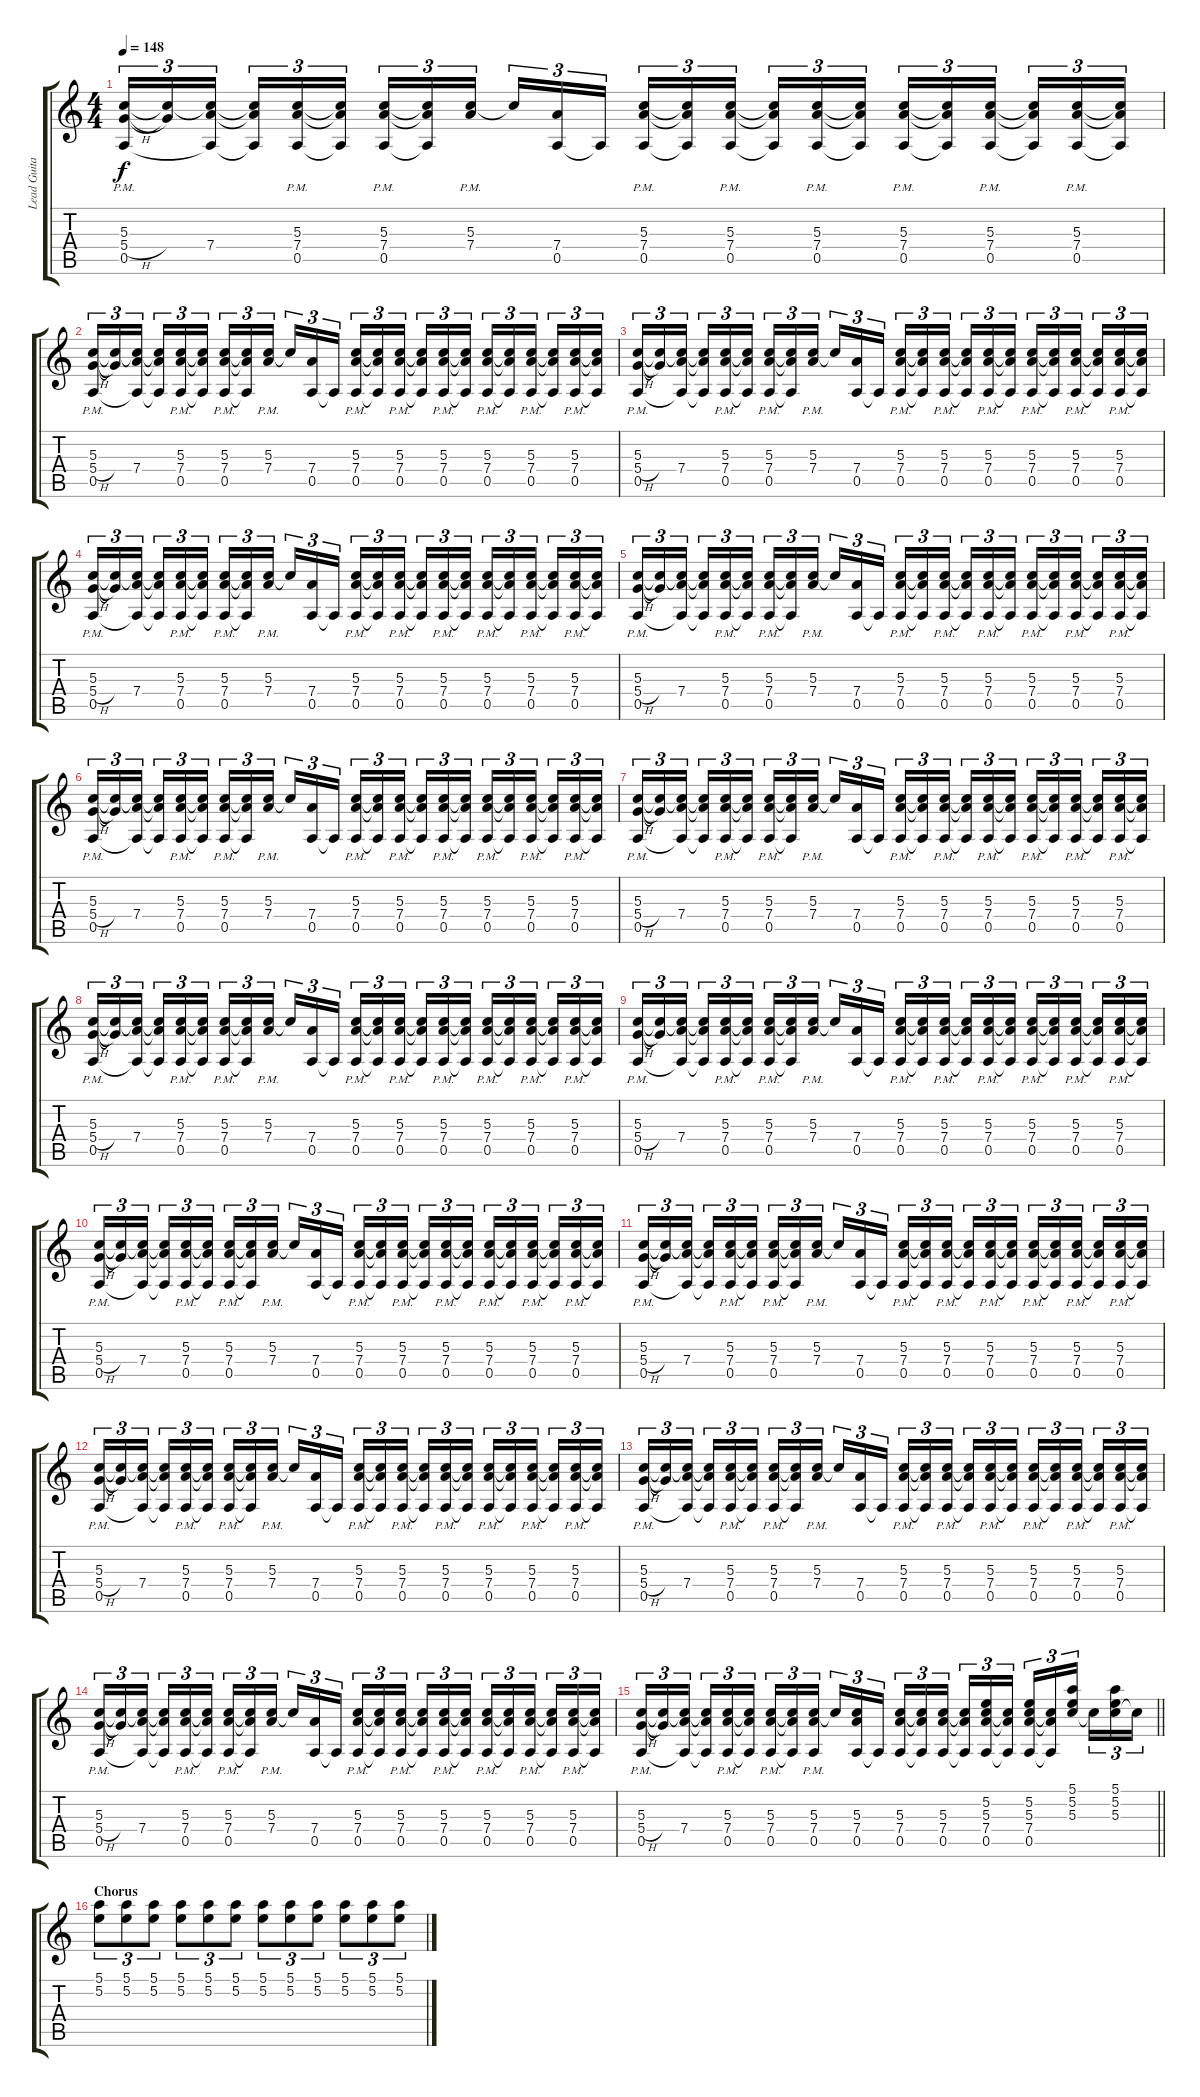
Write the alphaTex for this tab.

\track ("Lead Guitar" "Lead Guita") {instrument overdrivenguitar}
\staff {score tabs}
\tuning (E4 B3 G3 D3 A2 E2) {hide}
\ts (4 4)
\tempo 148
\clef g2
\ks c
(5.3 5.4{h pm} 0.5).16{tu (3 2) dy f} (5.3{t} 5.4{t}).16{tu (3 2)} (5.3{t} 7.4 0.5{t}).16{tu (3 2) beam splitsecondary} (5.3{t} 7.4{t} 0.5{t}).16{tu (3 2)} (5.3{pm} 7.4{pm} 0.5).16{tu (3 2)} (5.3{t} 7.4{t} 0.5{t}).16{tu (3 2)} (5.3{pm} 7.4{pm} 0.5).16{tu (3 2)} (5.3{t} 7.4{t} 0.5{t}).16{tu (3 2)} (5.3{pm} 7.4).16{tu (3 2) beam splitsecondary} 5.3{t}.16{tu (3 2)} (7.4 0.5).16{tu (3 2)} 0.5{t}.16{tu (3 2)} (5.3{pm} 7.4{pm} 0.5).16{tu (3 2)} (5.3{t} 7.4{t} 0.5{t}).16{tu (3 2)} (5.3{pm} 7.4{pm} 0.5).16{tu (3 2) beam splitsecondary} (5.3{t} 7.4{t} 0.5{t}).16{tu (3 2)} (5.3{pm} 7.4{pm} 0.5).16{tu (3 2)} (5.3{t} 7.4{t} 0.5{t}).16{tu (3 2)} (5.3{pm} 7.4{pm} 0.5).16{tu (3 2)} (5.3{t} 7.4{t} 0.5{t}).16{tu (3 2)} (5.3{pm} 7.4{pm} 0.5).16{tu (3 2) beam splitsecondary} (5.3{t} 7.4{t} 0.5{t}).16{tu (3 2)} (5.3{pm} 7.4{pm} 0.5).16{tu (3 2)} (5.3{t} 7.4{t} 0.5{t}).16{tu (3 2)} |
(5.3 5.4{h pm} 0.5).16{tu (3 2)} (5.3{t} 5.4{t}).16{tu (3 2)} (5.3{t} 7.4 0.5{t}).16{tu (3 2) beam splitsecondary} (5.3{t} 7.4{t} 0.5{t}).16{tu (3 2)} (5.3{pm} 7.4{pm} 0.5).16{tu (3 2)} (5.3{t} 7.4{t} 0.5{t}).16{tu (3 2)} (5.3{pm} 7.4{pm} 0.5).16{tu (3 2)} (5.3{t} 7.4{t} 0.5{t}).16{tu (3 2)} (5.3{pm} 7.4).16{tu (3 2) beam splitsecondary} 5.3{t}.16{tu (3 2)} (7.4 0.5).16{tu (3 2)} 0.5{t}.16{tu (3 2)} (5.3{pm} 7.4{pm} 0.5).16{tu (3 2)} (5.3{t} 7.4{t} 0.5{t}).16{tu (3 2)} (5.3{pm} 7.4{pm} 0.5).16{tu (3 2) beam splitsecondary} (5.3{t} 7.4{t} 0.5{t}).16{tu (3 2)} (5.3{pm} 7.4{pm} 0.5).16{tu (3 2)} (5.3{t} 7.4{t} 0.5{t}).16{tu (3 2)} (5.3{pm} 7.4{pm} 0.5).16{tu (3 2)} (5.3{t} 7.4{t} 0.5{t}).16{tu (3 2)} (5.3{pm} 7.4{pm} 0.5).16{tu (3 2) beam splitsecondary} (5.3{t} 7.4{t} 0.5{t}).16{tu (3 2)} (5.3{pm} 7.4{pm} 0.5).16{tu (3 2)} (5.3{t} 7.4{t} 0.5{t}).16{tu (3 2)} |
(5.3 5.4{h pm} 0.5).16{tu (3 2)} (5.3{t} 5.4{t}).16{tu (3 2)} (5.3{t} 7.4 0.5{t}).16{tu (3 2) beam splitsecondary} (5.3{t} 7.4{t} 0.5{t}).16{tu (3 2)} (5.3{pm} 7.4{pm} 0.5).16{tu (3 2)} (5.3{t} 7.4{t} 0.5{t}).16{tu (3 2)} (5.3{pm} 7.4{pm} 0.5).16{tu (3 2)} (5.3{t} 7.4{t} 0.5{t}).16{tu (3 2)} (5.3{pm} 7.4).16{tu (3 2) beam splitsecondary} 5.3{t}.16{tu (3 2)} (7.4 0.5).16{tu (3 2)} 0.5{t}.16{tu (3 2)} (5.3{pm} 7.4{pm} 0.5).16{tu (3 2)} (5.3{t} 7.4{t} 0.5{t}).16{tu (3 2)} (5.3{pm} 7.4{pm} 0.5).16{tu (3 2) beam splitsecondary} (5.3{t} 7.4{t} 0.5{t}).16{tu (3 2)} (5.3{pm} 7.4{pm} 0.5).16{tu (3 2)} (5.3{t} 7.4{t} 0.5{t}).16{tu (3 2)} (5.3{pm} 7.4{pm} 0.5).16{tu (3 2)} (5.3{t} 7.4{t} 0.5{t}).16{tu (3 2)} (5.3{pm} 7.4{pm} 0.5).16{tu (3 2) beam splitsecondary} (5.3{t} 7.4{t} 0.5{t}).16{tu (3 2)} (5.3{pm} 7.4{pm} 0.5).16{tu (3 2)} (5.3{t} 7.4{t} 0.5{t}).16{tu (3 2)} |
(5.3 5.4{h pm} 0.5).16{tu (3 2)} (5.3{t} 5.4{t}).16{tu (3 2)} (5.3{t} 7.4 0.5{t}).16{tu (3 2) beam splitsecondary} (5.3{t} 7.4{t} 0.5{t}).16{tu (3 2)} (5.3{pm} 7.4{pm} 0.5).16{tu (3 2)} (5.3{t} 7.4{t} 0.5{t}).16{tu (3 2)} (5.3{pm} 7.4{pm} 0.5).16{tu (3 2)} (5.3{t} 7.4{t} 0.5{t}).16{tu (3 2)} (5.3{pm} 7.4).16{tu (3 2) beam splitsecondary} 5.3{t}.16{tu (3 2)} (7.4 0.5).16{tu (3 2)} 0.5{t}.16{tu (3 2)} (5.3{pm} 7.4{pm} 0.5).16{tu (3 2)} (5.3{t} 7.4{t} 0.5{t}).16{tu (3 2)} (5.3{pm} 7.4{pm} 0.5).16{tu (3 2) beam splitsecondary} (5.3{t} 7.4{t} 0.5{t}).16{tu (3 2)} (5.3{pm} 7.4{pm} 0.5).16{tu (3 2)} (5.3{t} 7.4{t} 0.5{t}).16{tu (3 2)} (5.3{pm} 7.4{pm} 0.5).16{tu (3 2)} (5.3{t} 7.4{t} 0.5{t}).16{tu (3 2)} (5.3{pm} 7.4{pm} 0.5).16{tu (3 2) beam splitsecondary} (5.3{t} 7.4{t} 0.5{t}).16{tu (3 2)} (5.3{pm} 7.4{pm} 0.5).16{tu (3 2)} (5.3{t} 7.4{t} 0.5{t}).16{tu (3 2)} |
(5.3 5.4{h pm} 0.5).16{tu (3 2)} (5.3{t} 5.4{t}).16{tu (3 2)} (5.3{t} 7.4 0.5{t}).16{tu (3 2) beam splitsecondary} (5.3{t} 7.4{t} 0.5{t}).16{tu (3 2)} (5.3{pm} 7.4{pm} 0.5).16{tu (3 2)} (5.3{t} 7.4{t} 0.5{t}).16{tu (3 2)} (5.3{pm} 7.4{pm} 0.5).16{tu (3 2)} (5.3{t} 7.4{t} 0.5{t}).16{tu (3 2)} (5.3{pm} 7.4).16{tu (3 2) beam splitsecondary} 5.3{t}.16{tu (3 2)} (7.4 0.5).16{tu (3 2)} 0.5{t}.16{tu (3 2)} (5.3{pm} 7.4{pm} 0.5).16{tu (3 2)} (5.3{t} 7.4{t} 0.5{t}).16{tu (3 2)} (5.3{pm} 7.4{pm} 0.5).16{tu (3 2) beam splitsecondary} (5.3{t} 7.4{t} 0.5{t}).16{tu (3 2)} (5.3{pm} 7.4{pm} 0.5).16{tu (3 2)} (5.3{t} 7.4{t} 0.5{t}).16{tu (3 2)} (5.3{pm} 7.4{pm} 0.5).16{tu (3 2)} (5.3{t} 7.4{t} 0.5{t}).16{tu (3 2)} (5.3{pm} 7.4{pm} 0.5).16{tu (3 2) beam splitsecondary} (5.3{t} 7.4{t} 0.5{t}).16{tu (3 2)} (5.3{pm} 7.4{pm} 0.5).16{tu (3 2)} (5.3{t} 7.4{t} 0.5{t}).16{tu (3 2)} |
(5.3 5.4{h pm} 0.5).16{tu (3 2)} (5.3{t} 5.4{t}).16{tu (3 2)} (5.3{t} 7.4 0.5{t}).16{tu (3 2) beam splitsecondary} (5.3{t} 7.4{t} 0.5{t}).16{tu (3 2)} (5.3{pm} 7.4{pm} 0.5).16{tu (3 2)} (5.3{t} 7.4{t} 0.5{t}).16{tu (3 2)} (5.3{pm} 7.4{pm} 0.5).16{tu (3 2)} (5.3{t} 7.4{t} 0.5{t}).16{tu (3 2)} (5.3{pm} 7.4).16{tu (3 2) beam splitsecondary} 5.3{t}.16{tu (3 2)} (7.4 0.5).16{tu (3 2)} 0.5{t}.16{tu (3 2)} (5.3{pm} 7.4{pm} 0.5).16{tu (3 2)} (5.3{t} 7.4{t} 0.5{t}).16{tu (3 2)} (5.3{pm} 7.4{pm} 0.5).16{tu (3 2) beam splitsecondary} (5.3{t} 7.4{t} 0.5{t}).16{tu (3 2)} (5.3{pm} 7.4{pm} 0.5).16{tu (3 2)} (5.3{t} 7.4{t} 0.5{t}).16{tu (3 2)} (5.3{pm} 7.4{pm} 0.5).16{tu (3 2)} (5.3{t} 7.4{t} 0.5{t}).16{tu (3 2)} (5.3{pm} 7.4{pm} 0.5).16{tu (3 2) beam splitsecondary} (5.3{t} 7.4{t} 0.5{t}).16{tu (3 2)} (5.3{pm} 7.4{pm} 0.5).16{tu (3 2)} (5.3{t} 7.4{t} 0.5{t}).16{tu (3 2)} |
(5.3 5.4{h pm} 0.5).16{tu (3 2)} (5.3{t} 5.4{t}).16{tu (3 2)} (5.3{t} 7.4 0.5{t}).16{tu (3 2) beam splitsecondary} (5.3{t} 7.4{t} 0.5{t}).16{tu (3 2)} (5.3{pm} 7.4{pm} 0.5).16{tu (3 2)} (5.3{t} 7.4{t} 0.5{t}).16{tu (3 2)} (5.3{pm} 7.4{pm} 0.5).16{tu (3 2)} (5.3{t} 7.4{t} 0.5{t}).16{tu (3 2)} (5.3{pm} 7.4).16{tu (3 2) beam splitsecondary} 5.3{t}.16{tu (3 2)} (7.4 0.5).16{tu (3 2)} 0.5{t}.16{tu (3 2)} (5.3{pm} 7.4{pm} 0.5).16{tu (3 2)} (5.3{t} 7.4{t} 0.5{t}).16{tu (3 2)} (5.3{pm} 7.4{pm} 0.5).16{tu (3 2) beam splitsecondary} (5.3{t} 7.4{t} 0.5{t}).16{tu (3 2)} (5.3{pm} 7.4{pm} 0.5).16{tu (3 2)} (5.3{t} 7.4{t} 0.5{t}).16{tu (3 2)} (5.3{pm} 7.4{pm} 0.5).16{tu (3 2)} (5.3{t} 7.4{t} 0.5{t}).16{tu (3 2)} (5.3{pm} 7.4{pm} 0.5).16{tu (3 2) beam splitsecondary} (5.3{t} 7.4{t} 0.5{t}).16{tu (3 2)} (5.3{pm} 7.4{pm} 0.5).16{tu (3 2)} (5.3{t} 7.4{t} 0.5{t}).16{tu (3 2)} |
(5.3 5.4{h pm} 0.5).16{tu (3 2)} (5.3{t} 5.4{t}).16{tu (3 2)} (5.3{t} 7.4 0.5{t}).16{tu (3 2) beam splitsecondary} (5.3{t} 7.4{t} 0.5{t}).16{tu (3 2)} (5.3{pm} 7.4{pm} 0.5).16{tu (3 2)} (5.3{t} 7.4{t} 0.5{t}).16{tu (3 2)} (5.3{pm} 7.4{pm} 0.5).16{tu (3 2)} (5.3{t} 7.4{t} 0.5{t}).16{tu (3 2)} (5.3{pm} 7.4).16{tu (3 2) beam splitsecondary} 5.3{t}.16{tu (3 2)} (7.4 0.5).16{tu (3 2)} 0.5{t}.16{tu (3 2)} (5.3{pm} 7.4{pm} 0.5).16{tu (3 2)} (5.3{t} 7.4{t} 0.5{t}).16{tu (3 2)} (5.3{pm} 7.4{pm} 0.5).16{tu (3 2) beam splitsecondary} (5.3{t} 7.4{t} 0.5{t}).16{tu (3 2)} (5.3{pm} 7.4{pm} 0.5).16{tu (3 2)} (5.3{t} 7.4{t} 0.5{t}).16{tu (3 2)} (5.3{pm} 7.4{pm} 0.5).16{tu (3 2)} (5.3{t} 7.4{t} 0.5{t}).16{tu (3 2)} (5.3{pm} 7.4{pm} 0.5).16{tu (3 2) beam splitsecondary} (5.3{t} 7.4{t} 0.5{t}).16{tu (3 2)} (5.3{pm} 7.4{pm} 0.5).16{tu (3 2)} (5.3{t} 7.4{t} 0.5{t}).16{tu (3 2)} |
(5.3 5.4{h pm} 0.5).16{tu (3 2)} (5.3{t} 5.4{t}).16{tu (3 2)} (5.3{t} 7.4 0.5{t}).16{tu (3 2) beam splitsecondary} (5.3{t} 7.4{t} 0.5{t}).16{tu (3 2)} (5.3{pm} 7.4{pm} 0.5).16{tu (3 2)} (5.3{t} 7.4{t} 0.5{t}).16{tu (3 2)} (5.3{pm} 7.4{pm} 0.5).16{tu (3 2)} (5.3{t} 7.4{t} 0.5{t}).16{tu (3 2)} (5.3{pm} 7.4).16{tu (3 2) beam splitsecondary} 5.3{t}.16{tu (3 2)} (7.4 0.5).16{tu (3 2)} 0.5{t}.16{tu (3 2)} (5.3{pm} 7.4{pm} 0.5).16{tu (3 2)} (5.3{t} 7.4{t} 0.5{t}).16{tu (3 2)} (5.3{pm} 7.4{pm} 0.5).16{tu (3 2) beam splitsecondary} (5.3{t} 7.4{t} 0.5{t}).16{tu (3 2)} (5.3{pm} 7.4{pm} 0.5).16{tu (3 2)} (5.3{t} 7.4{t} 0.5{t}).16{tu (3 2)} (5.3{pm} 7.4{pm} 0.5).16{tu (3 2)} (5.3{t} 7.4{t} 0.5{t}).16{tu (3 2)} (5.3{pm} 7.4{pm} 0.5).16{tu (3 2) beam splitsecondary} (5.3{t} 7.4{t} 0.5{t}).16{tu (3 2)} (5.3{pm} 7.4{pm} 0.5).16{tu (3 2)} (5.3{t} 7.4{t} 0.5{t}).16{tu (3 2)} |
(5.3 5.4{h pm} 0.5).16{tu (3 2)} (5.3{t} 5.4{t}).16{tu (3 2)} (5.3{t} 7.4 0.5{t}).16{tu (3 2) beam splitsecondary} (5.3{t} 7.4{t} 0.5{t}).16{tu (3 2)} (5.3{pm} 7.4{pm} 0.5).16{tu (3 2)} (5.3{t} 7.4{t} 0.5{t}).16{tu (3 2)} (5.3{pm} 7.4{pm} 0.5).16{tu (3 2)} (5.3{t} 7.4{t} 0.5{t}).16{tu (3 2)} (5.3{pm} 7.4).16{tu (3 2) beam splitsecondary} 5.3{t}.16{tu (3 2)} (7.4 0.5).16{tu (3 2)} 0.5{t}.16{tu (3 2)} (5.3{pm} 7.4{pm} 0.5).16{tu (3 2)} (5.3{t} 7.4{t} 0.5{t}).16{tu (3 2)} (5.3{pm} 7.4{pm} 0.5).16{tu (3 2) beam splitsecondary} (5.3{t} 7.4{t} 0.5{t}).16{tu (3 2)} (5.3{pm} 7.4{pm} 0.5).16{tu (3 2)} (5.3{t} 7.4{t} 0.5{t}).16{tu (3 2)} (5.3{pm} 7.4{pm} 0.5).16{tu (3 2)} (5.3{t} 7.4{t} 0.5{t}).16{tu (3 2)} (5.3{pm} 7.4{pm} 0.5).16{tu (3 2) beam splitsecondary} (5.3{t} 7.4{t} 0.5{t}).16{tu (3 2)} (5.3{pm} 7.4{pm} 0.5).16{tu (3 2)} (5.3{t} 7.4{t} 0.5{t}).16{tu (3 2)} |
(5.3 5.4{h pm} 0.5).16{tu (3 2)} (5.3{t} 5.4{t}).16{tu (3 2)} (5.3{t} 7.4 0.5{t}).16{tu (3 2) beam splitsecondary} (5.3{t} 7.4{t} 0.5{t}).16{tu (3 2)} (5.3{pm} 7.4{pm} 0.5).16{tu (3 2)} (5.3{t} 7.4{t} 0.5{t}).16{tu (3 2)} (5.3{pm} 7.4{pm} 0.5).16{tu (3 2)} (5.3{t} 7.4{t} 0.5{t}).16{tu (3 2)} (5.3{pm} 7.4).16{tu (3 2) beam splitsecondary} 5.3{t}.16{tu (3 2)} (7.4 0.5).16{tu (3 2)} 0.5{t}.16{tu (3 2)} (5.3{pm} 7.4{pm} 0.5).16{tu (3 2)} (5.3{t} 7.4{t} 0.5{t}).16{tu (3 2)} (5.3{pm} 7.4{pm} 0.5).16{tu (3 2) beam splitsecondary} (5.3{t} 7.4{t} 0.5{t}).16{tu (3 2)} (5.3{pm} 7.4{pm} 0.5).16{tu (3 2)} (5.3{t} 7.4{t} 0.5{t}).16{tu (3 2)} (5.3{pm} 7.4{pm} 0.5).16{tu (3 2)} (5.3{t} 7.4{t} 0.5{t}).16{tu (3 2)} (5.3{pm} 7.4{pm} 0.5).16{tu (3 2) beam splitsecondary} (5.3{t} 7.4{t} 0.5{t}).16{tu (3 2)} (5.3{pm} 7.4{pm} 0.5).16{tu (3 2)} (5.3{t} 7.4{t} 0.5{t}).16{tu (3 2)} |
(5.3 5.4{h pm} 0.5).16{tu (3 2)} (5.3{t} 5.4{t}).16{tu (3 2)} (5.3{t} 7.4 0.5{t}).16{tu (3 2) beam splitsecondary} (5.3{t} 7.4{t} 0.5{t}).16{tu (3 2)} (5.3{pm} 7.4{pm} 0.5).16{tu (3 2)} (5.3{t} 7.4{t} 0.5{t}).16{tu (3 2)} (5.3{pm} 7.4{pm} 0.5).16{tu (3 2)} (5.3{t} 7.4{t} 0.5{t}).16{tu (3 2)} (5.3{pm} 7.4).16{tu (3 2) beam splitsecondary} 5.3{t}.16{tu (3 2)} (7.4 0.5).16{tu (3 2)} 0.5{t}.16{tu (3 2)} (5.3{pm} 7.4{pm} 0.5).16{tu (3 2)} (5.3{t} 7.4{t} 0.5{t}).16{tu (3 2)} (5.3{pm} 7.4{pm} 0.5).16{tu (3 2) beam splitsecondary} (5.3{t} 7.4{t} 0.5{t}).16{tu (3 2)} (5.3{pm} 7.4{pm} 0.5).16{tu (3 2)} (5.3{t} 7.4{t} 0.5{t}).16{tu (3 2)} (5.3{pm} 7.4{pm} 0.5).16{tu (3 2)} (5.3{t} 7.4{t} 0.5{t}).16{tu (3 2)} (5.3{pm} 7.4{pm} 0.5).16{tu (3 2) beam splitsecondary} (5.3{t} 7.4{t} 0.5{t}).16{tu (3 2)} (5.3{pm} 7.4{pm} 0.5).16{tu (3 2)} (5.3{t} 7.4{t} 0.5{t}).16{tu (3 2)} |
(5.3 5.4{h pm} 0.5).16{tu (3 2)} (5.3{t} 5.4{t}).16{tu (3 2)} (5.3{t} 7.4 0.5{t}).16{tu (3 2) beam splitsecondary} (5.3{t} 7.4{t} 0.5{t}).16{tu (3 2)} (5.3{pm} 7.4{pm} 0.5).16{tu (3 2)} (5.3{t} 7.4{t} 0.5{t}).16{tu (3 2)} (5.3{pm} 7.4{pm} 0.5).16{tu (3 2)} (5.3{t} 7.4{t} 0.5{t}).16{tu (3 2)} (5.3{pm} 7.4).16{tu (3 2) beam splitsecondary} 5.3{t}.16{tu (3 2)} (7.4 0.5).16{tu (3 2)} 0.5{t}.16{tu (3 2)} (5.3{pm} 7.4{pm} 0.5).16{tu (3 2)} (5.3{t} 7.4{t} 0.5{t}).16{tu (3 2)} (5.3{pm} 7.4{pm} 0.5).16{tu (3 2) beam splitsecondary} (5.3{t} 7.4{t} 0.5{t}).16{tu (3 2)} (5.3{pm} 7.4{pm} 0.5).16{tu (3 2)} (5.3{t} 7.4{t} 0.5{t}).16{tu (3 2)} (5.3{pm} 7.4{pm} 0.5).16{tu (3 2)} (5.3{t} 7.4{t} 0.5{t}).16{tu (3 2)} (5.3{pm} 7.4{pm} 0.5).16{tu (3 2) beam splitsecondary} (5.3{t} 7.4{t} 0.5{t}).16{tu (3 2)} (5.3{pm} 7.4{pm} 0.5).16{tu (3 2)} (5.3{t} 7.4{t} 0.5{t}).16{tu (3 2)} |
(5.3 5.4{h pm} 0.5).16{tu (3 2)} (5.3{t} 5.4{t}).16{tu (3 2)} (5.3{t} 7.4 0.5{t}).16{tu (3 2) beam splitsecondary} (5.3{t} 7.4{t} 0.5{t}).16{tu (3 2)} (5.3{pm} 7.4{pm} 0.5).16{tu (3 2)} (5.3{t} 7.4{t} 0.5{t}).16{tu (3 2)} (5.3{pm} 7.4{pm} 0.5).16{tu (3 2)} (5.3{t} 7.4{t} 0.5{t}).16{tu (3 2)} (5.3{pm} 7.4).16{tu (3 2) beam splitsecondary} 5.3{t}.16{tu (3 2)} (7.4 0.5).16{tu (3 2)} 0.5{t}.16{tu (3 2)} (5.3{pm} 7.4{pm} 0.5).16{tu (3 2)} (5.3{t} 7.4{t} 0.5{t}).16{tu (3 2)} (5.3{pm} 7.4{pm} 0.5).16{tu (3 2) beam splitsecondary} (5.3{t} 7.4{t} 0.5{t}).16{tu (3 2)} (5.3{pm} 7.4{pm} 0.5).16{tu (3 2)} (5.3{t} 7.4{t} 0.5{t}).16{tu (3 2)} (5.3{pm} 7.4{pm} 0.5).16{tu (3 2)} (5.3{t} 7.4{t} 0.5{t}).16{tu (3 2)} (5.3{pm} 7.4{pm} 0.5).16{tu (3 2) beam splitsecondary} (5.3{t} 7.4{t} 0.5{t}).16{tu (3 2)} (5.3{pm} 7.4{pm} 0.5).16{tu (3 2)} (5.3{t} 7.4{t} 0.5{t}).16{tu (3 2)} |
\barLineRight lightlight
(5.3 5.4{h pm} 0.5).16{tu (3 2)} (5.3{t} 5.4{t}).16{tu (3 2)} (5.3{t} 7.4 0.5{t}).16{tu (3 2) beam splitsecondary} (5.3{t} 7.4{t} 0.5{t}).16{tu (3 2)} (5.3{pm} 7.4{pm} 0.5).16{tu (3 2)} (5.3{t} 7.4{t} 0.5{t}).16{tu (3 2)} (5.3{pm} 7.4{pm} 0.5).16{tu (3 2)} (5.3{t} 7.4{t} 0.5{t}).16{tu (3 2)} (5.3{pm} 7.4 0.5).16{tu (3 2) beam splitsecondary} 5.3{t}.16{tu (3 2)} (5.3 7.4 0.5).16{tu (3 2)} 0.5{t}.16{tu (3 2)} (5.3 7.4 0.5).16{tu (3 2)} (5.3{t} 7.4{t} 0.5{t}).16{tu (3 2)} (5.3 7.4 0.5).16{tu (3 2) beam splitsecondary} (5.3{t} 7.4{t} 0.5{t}).16{tu (3 2)} (5.2 5.3 7.4 0.5).16{tu (3 2)} (5.3{t} 7.4{t} 0.5{t}).16{tu (3 2)} (5.2 5.3 7.4 0.5).16{tu (3 2)} (5.3{t} 7.4{t} 0.5{t}).16{tu (3 2)} (5.1 5.2 5.3).16{tu (3 2) beam splitsecondary} 5.3{t}.16{tu (3 2)} (5.1 5.2 5.3).16{tu (3 2)} 5.3{t}.16{tu (3 2)} |
\section ("" "Chorus")
(5.1 5.2).8{tu (3 2)} (5.1 5.2).8{tu (3 2)} (5.1 5.2).8{tu (3 2)} (5.1 5.2).8{tu (3 2)} (5.1 5.2).8{tu (3 2)} (5.1 5.2).8{tu (3 2)} (5.1 5.2).8{tu (3 2)} (5.1 5.2).8{tu (3 2)} (5.1 5.2).8{tu (3 2)} (5.1 5.2).8{tu (3 2)} (5.1 5.2).8{tu (3 2)} (5.1 5.2).8{tu (3 2)}
